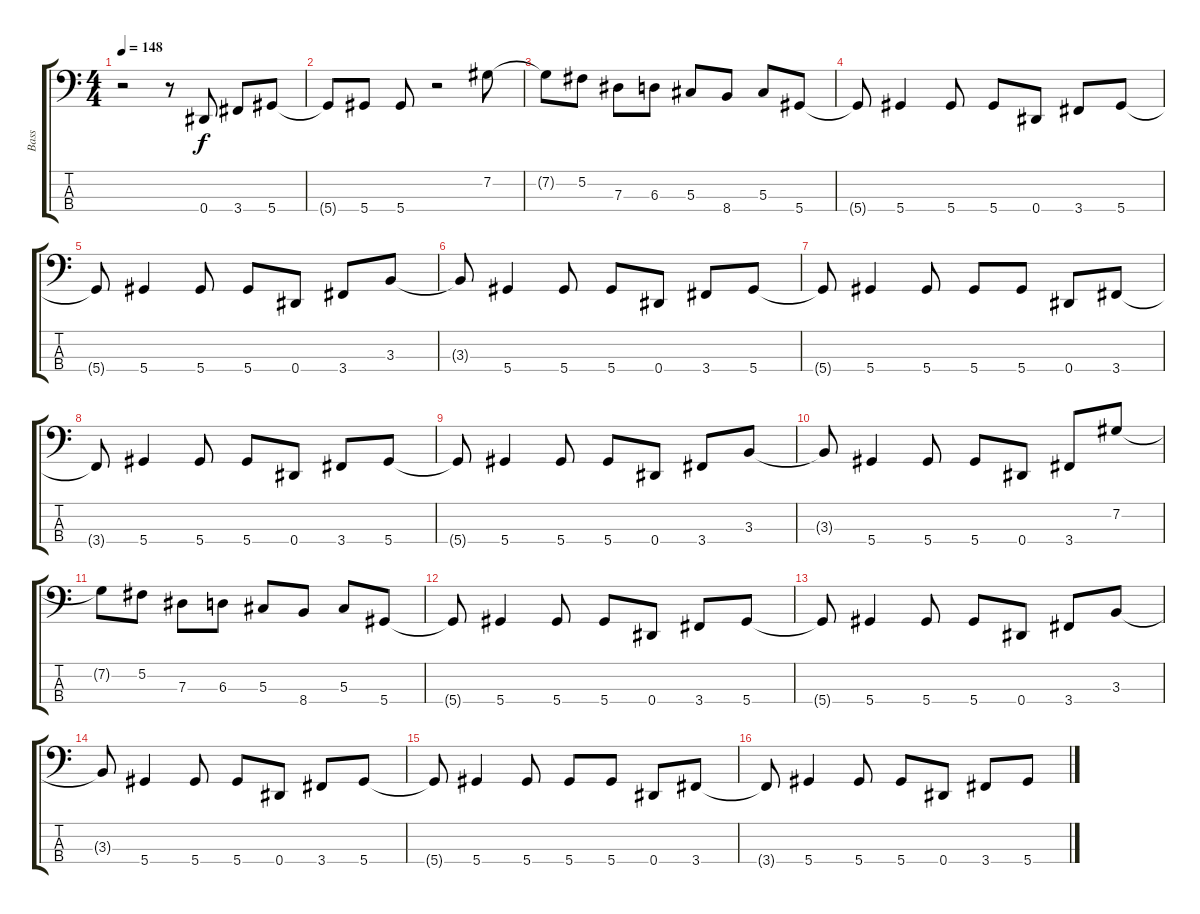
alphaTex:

\track ("Bass" "Bass") {instrument electricbasspick}
\staff {score tabs}
\tuning (Gb2 Db2 Ab1 Eb1) {hide}
\ts (4 4)
\tempo 148
\clef f4
\ks c
r.2{dy f} r.8 0.4.8 3.4.8 5.4.8 |
5.4{t}.8 5.4.8 5.4.8 r.2 7.2.8 |
7.2{t}.8 5.2.8 7.3.8 6.3.8 5.3.8 8.4.8 5.3.8 5.4.8 |
5.4{t}.8 5.4.4 5.4.8 5.4.8 0.4.8 3.4.8 5.4.8 |
5.4{t}.8 5.4.4 5.4.8 5.4.8 0.4.8 3.4.8 3.3.8 |
3.3{t}.8 5.4.4 5.4.8 5.4.8 0.4.8 3.4.8 5.4.8 |
5.4{t}.8 5.4.4 5.4.8 5.4.8 5.4.8 0.4.8 3.4.8 |
3.4{t}.8 5.4.4 5.4.8 5.4.8 0.4.8 3.4.8 5.4.8 |
5.4{t}.8 5.4.4 5.4.8 5.4.8 0.4.8 3.4.8 3.3.8 |
3.3{t}.8 5.4.4 5.4.8 5.4.8 0.4.8 3.4.8 7.2.8 |
7.2{t}.8 5.2.8 7.3.8 6.3.8 5.3.8 8.4.8 5.3.8 5.4.8 |
5.4{t}.8 5.4.4 5.4.8 5.4.8 0.4.8 3.4.8 5.4.8 |
5.4{t}.8 5.4.4 5.4.8 5.4.8 0.4.8 3.4.8 3.3.8 |
3.3{t}.8 5.4.4 5.4.8 5.4.8 0.4.8 3.4.8 5.4.8 |
5.4{t}.8 5.4.4 5.4.8 5.4.8 5.4.8 0.4.8 3.4.8 |
3.4{t}.8 5.4.4 5.4.8 5.4.8 0.4.8 3.4.8 5.4.8
